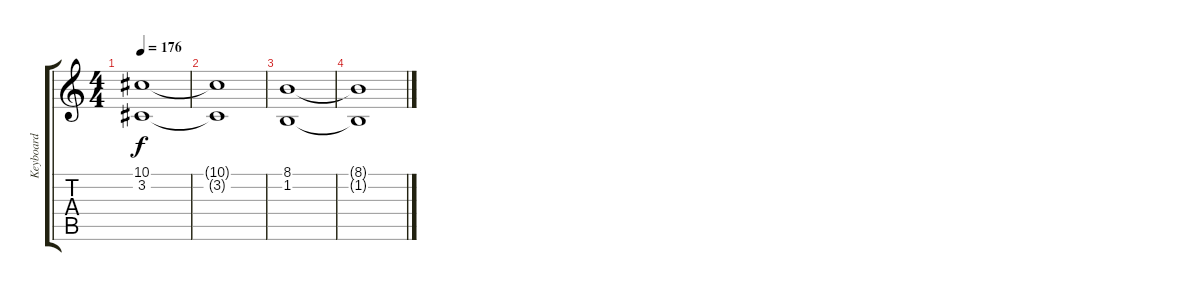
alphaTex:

\track ("Keyboard" "Keyboard") {instrument stringensemble1}
\staff {score tabs}
\tuning (Eb4 Bb3 Gb3 Db3 Ab2 Eb2) {hide}
\ts (4 4)
\tempo 176
\clef g2
\ks c
(10.1 3.2).1{dy f} |
(10.1{t} 3.2{t}).1 |
(8.1 1.2).1 |
(8.1{t} 1.2{t}).1
